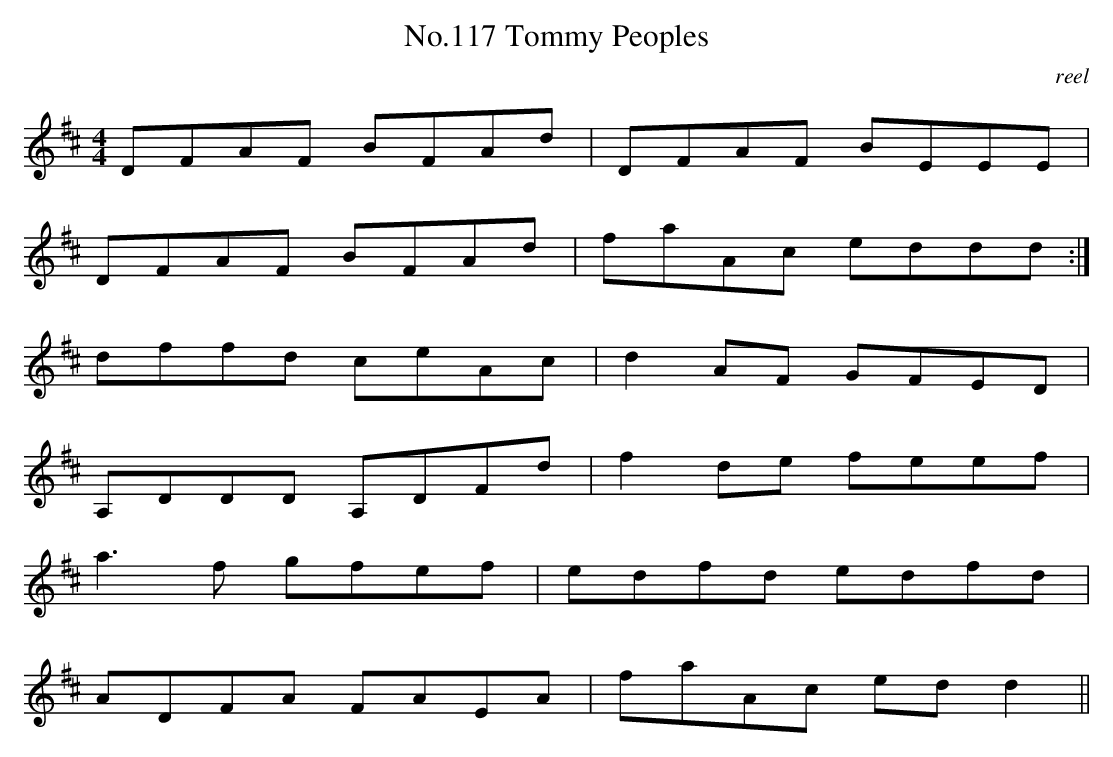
X:1
T:No.117 Tommy Peoples
M:4/4
L:1/8
C:reel
K:D
DFAF BFAd|DFAF BEEE|
DFAF BFAd|faAc eddd:|
dffd ceAc|d2AF GFED|
A,DDD A,DFd|f2 de feef|
a3f gfef|edfd edfd|
ADFA FAEA|faAc edd2||@
